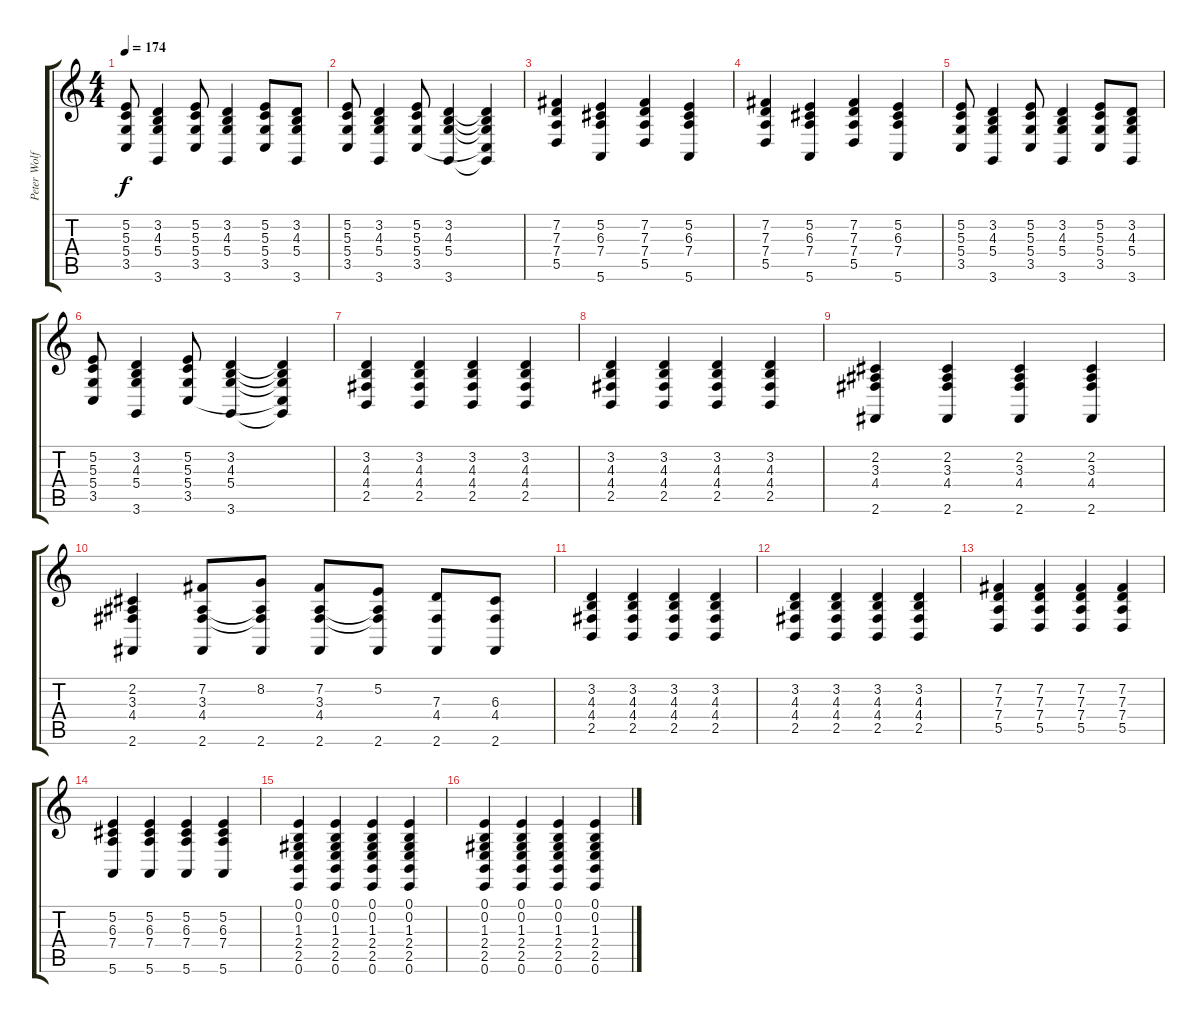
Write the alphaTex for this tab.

\track ("Peter Wolf " "Peter Wolf") {instrument electricgrandpiano}
\staff {score tabs}
\tuning (E4 B3 G3 D3 A2 E2) {hide}
\ts (4 4)
\tempo 174
\clef g2
\ks c
(5.2 5.3 5.4 3.5).8{dy f} (3.2 4.3 5.4 3.6).4 (5.2 5.3 5.4 3.5).8 (3.2 4.3 5.4 3.6).4 (5.2 5.3 5.4 3.5).8 (3.2 4.3 5.4 3.6).8 |
(5.2 5.3 5.4 3.5).8 (3.2 4.3 5.4 3.6).4 (5.2 5.3 5.4 3.5).8 (3.2 4.3 5.4 3.6).4 (3.2{t} 4.3{t} 5.4{t} 3.5{t} 3.6{t}).4 |
(7.2 7.3 7.4 5.5).4 (5.2 6.3 7.4 5.6).4 (7.2 7.3 7.4 5.5).4 (5.2 6.3 7.4 5.6).4 |
(7.2 7.3 7.4 5.5).4 (5.2 6.3 7.4 5.6).4 (7.2 7.3 7.4 5.5).4 (5.2 6.3 7.4 5.6).4 |
(5.2 5.3 5.4 3.5).8 (3.2 4.3 5.4 3.6).4 (5.2 5.3 5.4 3.5).8 (3.2 4.3 5.4 3.6).4 (5.2 5.3 5.4 3.5).8 (3.2 4.3 5.4 3.6).8 |
(5.2 5.3 5.4 3.5).8 (3.2 4.3 5.4 3.6).4 (5.2 5.3 5.4 3.5).8 (3.2 4.3 5.4 3.6).4 (3.2{t} 4.3{t} 5.4{t} 3.5{t} 3.6{t}).4 |
(3.2 4.3 4.4 2.5).4 (3.2 4.3 4.4 2.5).4 (3.2 4.3 4.4 2.5).4 (3.2 4.3 4.4 2.5).4 |
(3.2 4.3 4.4 2.5).4 (3.2 4.3 4.4 2.5).4 (3.2 4.3 4.4 2.5).4 (3.2 4.3 4.4 2.5).4 |
(2.2 3.3 4.4 2.6).4 (2.2 3.3 4.4 2.6).4 (2.2 3.3 4.4 2.6).4 (2.2 3.3 4.4 2.6).4 |
(2.2 3.3 4.4 2.6).4 (7.2 3.3 4.4 2.6).8 (8.2 3.3{t} 4.4{t} 2.6).8 (7.2 3.3 4.4 2.6).8 (5.2 3.3{t} 4.4{t} 2.6).8 (7.3 4.4 2.6).8 (6.3 4.4 2.6).8 |
(3.2 4.3 4.4 2.5).4 (3.2 4.3 4.4 2.5).4 (3.2 4.3 4.4 2.5).4 (3.2 4.3 4.4 2.5).4 |
(3.2 4.3 4.4 2.5).4 (3.2 4.3 4.4 2.5).4 (3.2 4.3 4.4 2.5).4 (3.2 4.3 4.4 2.5).4 |
(7.2 7.3 7.4 5.5).4 (7.2 7.3 7.4 5.5).4 (7.2 7.3 7.4 5.5).4 (7.2 7.3 7.4 5.5).4 |
(5.2 6.3 7.4 5.6).4 (5.2 6.3 7.4 5.6).4 (5.2 6.3 7.4 5.6).4 (5.2 6.3 7.4 5.6).4 |
(0.1 0.2 1.3 2.4 2.5 0.6).4 (0.1 0.2 1.3 2.4 2.5 0.6).4 (0.1 0.2 1.3 2.4 2.5 0.6).4 (0.1 0.2 1.3 2.4 2.5 0.6).4 |
(0.1 0.2 1.3 2.4 2.5 0.6).4 (0.1 0.2 1.3 2.4 2.5 0.6).4 (0.1 0.2 1.3 2.4 2.5 0.6).4 (0.1 0.2 1.3 2.4 2.5 0.6).4
